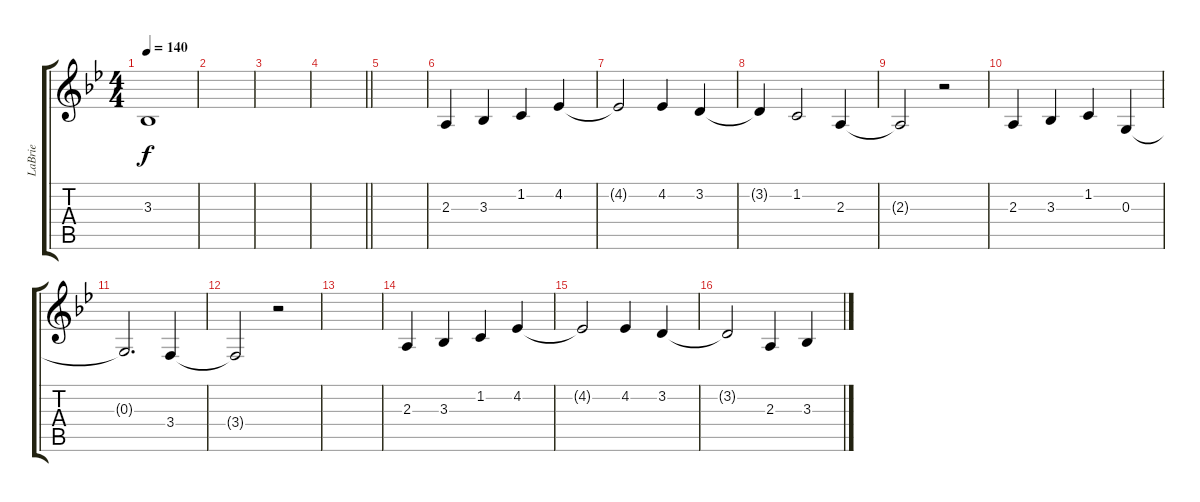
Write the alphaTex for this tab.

\track ("LaBrie" "LaBrie") {instrument stringensemble1}
\staff {score tabs}
\tuning (E4 B3 G3 D3 A2 E2) {hide}
\ts (4 4)
\tempo 140
\clef g2
\ks bb
3.3{t}.1{dy f} |
|
|
\barLineRight lightlight
|
|
2.3.4 3.3.4 1.2.4 4.2.4 |
4.2{t}.2 4.2.4 3.2.4 |
3.2{t}.4 1.2.2 2.3.4 |
2.3{t}.2 r.2 |
2.3.4 3.3.4 1.2.4 0.3.4 |
0.3{t}.2{d} 3.4.4 |
3.4{t}.2 r.2 |
|
2.3.4 3.3.4 1.2.4 4.2.4 |
4.2{t}.2 4.2.4 3.2.4 |
3.2{t}.2 2.3.4 3.3.4
